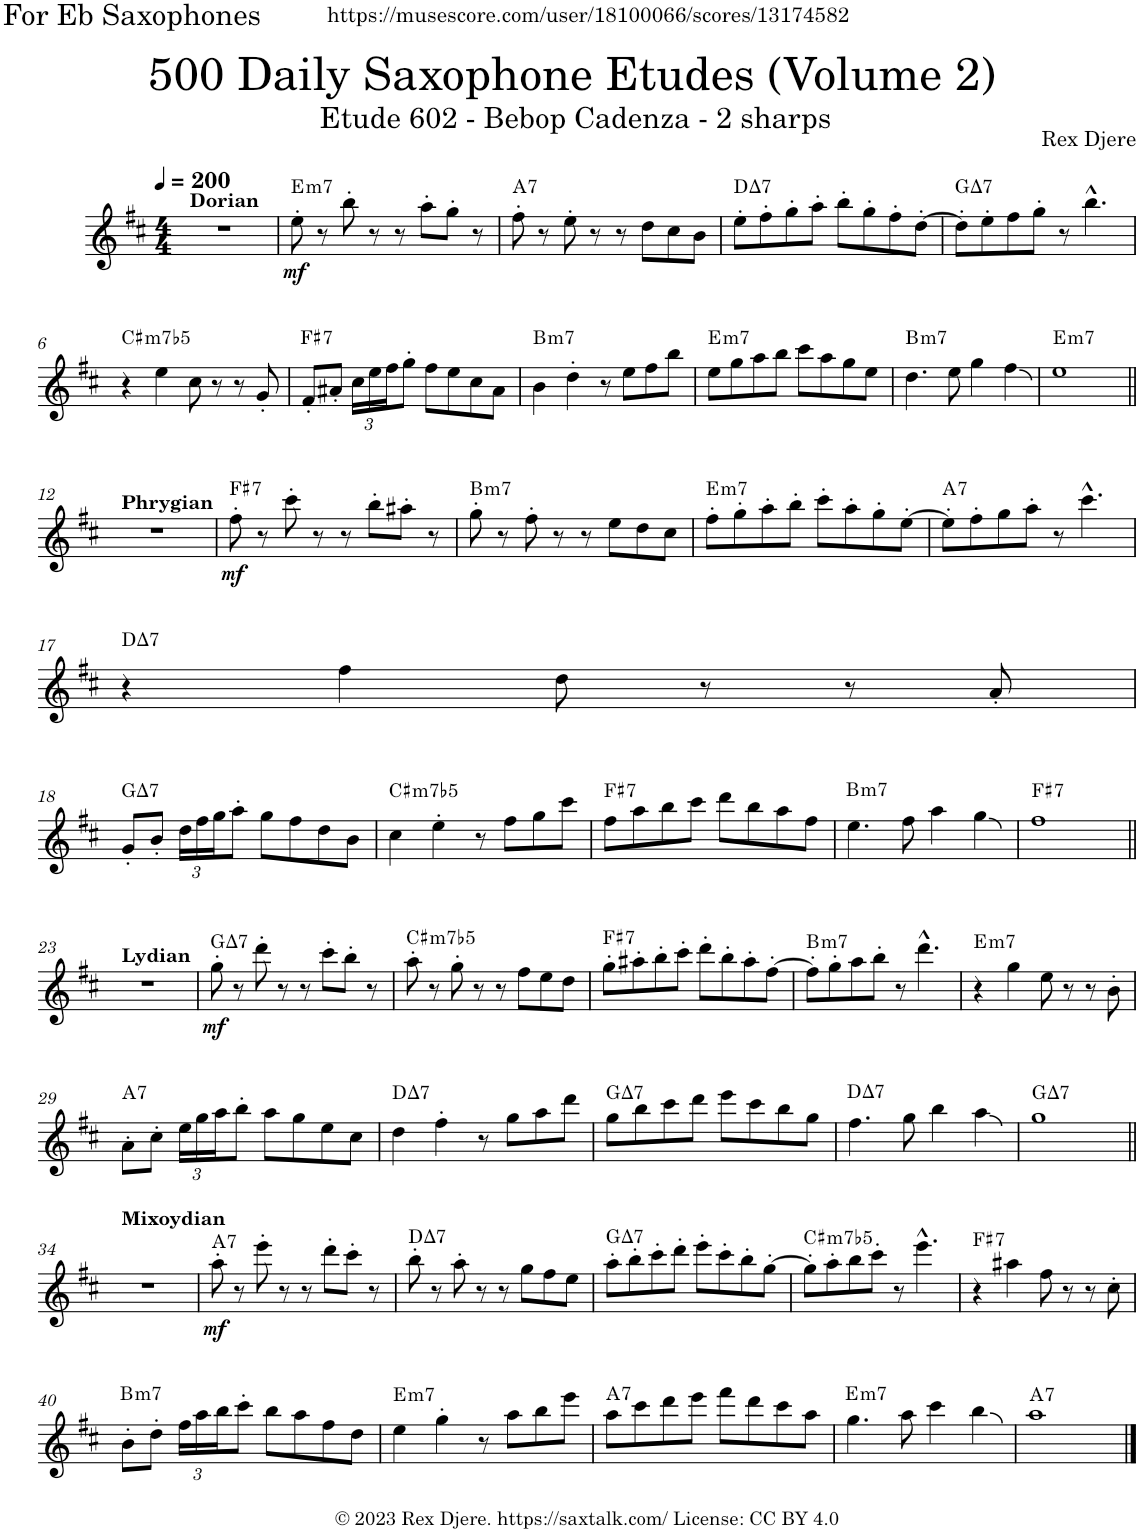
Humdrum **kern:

**kern	**dynam	**harte
*part1	*part1	*part1
*staff1	*staff1	*
*I"Alto Saxophone	*	*
*I'A. Sax.	*	*
*clefG2	*	*
*Trd5c9	*	*
*k[f#c#]	*	*
*M4/4	*	*
*MM200	*	*
=1	=1	=1
!LO:TX:a:B:t=Dorian	!	!
1r	.	.
=2	=2	=2
!	!LO:DY:b	!LO:H:kt=m7
8ee'\	mf	E:min7
8r	.	.
8bb'\	.	.
8r	.	.
8r	.	.
8aa'\L	.	.
8gg'\J	.	.
8r	.	.
=3	=3	=3
!	!	!LO:H:kt=7
8ff#'\	.	A:7
8r	.	.
8ee'\	.	.
8r	.	.
8r	.	.
8dd\L	.	.
8cc#\	.	.
8b\J	.	.
=4	=4	=4
!	!	!LO:H:kt=7
8ee'\L	.	D:maj7
8ff#'\	.	.
8gg'\	.	.
8aa'\J	.	.
8bb'\L	.	.
8gg'\	.	.
8ff#'\	.	.
[8dd'\J	.	.
=5	=5	=5
!	!	!LO:H:kt=7
8dd'\L]	.	G:maj7
8ee'\	.	.
8ff#\	.	.
8gg'\J	.	.
8r	.	.
4.bb^^\	.	.
!!LO:LB:g=z
=6	=6	=6
!	!	!LO:H:kt=m7b5
4r	.	C#:hdim7
4ee\	.	.
8cc#\	.	.
8r	.	.
8r	.	.
8g'/	.	.
=7	=7	=7
!	!	!LO:H:kt=7
8f#'/L	.	F#:7
8a#X'/J	.	.
*Xbrackettup	*	*
24cc#\LL	.	.
24ee\	.	.
24ff#\J	.	.
8gg'\J	.	.
8ff#\L	.	.
8ee\	.	.
8cc#\	.	.
8a#\J	.	.
=8	=8	=8
!	!	!LO:H:kt=m7
4b\	.	B:min7
4dd'\	.	.
8r	.	.
8ee\L	.	.
8ff#\	.	.
8bb\J	.	.
=9	=9	=9
!	!	!LO:H:kt=m7
8ee\L	.	E:min7
8gg\	.	.
8aa\	.	.
8bb\J	.	.
8ccc#\L	.	.
8aa\	.	.
8gg\	.	.
8ee\J	.	.
=10	=10	=10
!	!	!LO:H:kt=m7
4.dd\	.	B:min7
8ee\	.	.
4gg\	.	.
4ff#\	.	.
=11	=11	=11
!	!	!LO:H:kt=m7
1ee	.	E:min7
!!LO:LB:g=z
=12||	=12||	=12||
!LO:TX:a:B:t=Phrygian	!	!
1r	.	.
=13	=13	=13
!	!LO:DY:b	!LO:H:kt=7
8ff#'\	mf	F#:7
8r	.	.
8ccc#'\	.	.
8r	.	.
8r	.	.
8bb'\L	.	.
8aa#X'\J	.	.
8r	.	.
=14	=14	=14
!	!	!LO:H:kt=m7
8gg'\	.	B:min7
8r	.	.
8ff#'\	.	.
8r	.	.
8r	.	.
8ee\L	.	.
8dd\	.	.
8cc#\J	.	.
=15	=15	=15
!	!	!LO:H:kt=m7
8ff#'\L	.	E:min7
8gg'\	.	.
8aa'\	.	.
8bb'\J	.	.
8ccc#'\L	.	.
8aa'\	.	.
8gg'\	.	.
[8ee'\J	.	.
=16	=16	=16
!	!	!LO:H:kt=7
8ee'\L]	.	A:7
8ff#'\	.	.
8gg\	.	.
8aa'\J	.	.
8r	.	.
4.ccc#^^\	.	.
!!LO:LB:g=z
=17	=17	=17
!	!	!LO:H:kt=7
4r	.	D:maj7
4ff#\	.	.
8dd\	.	.
8r	.	.
8r	.	.
8a'/	.	.
!!LO:LB:g=z
=18	=18	=18
!	!	!LO:H:kt=7
8g'/L	.	G:maj7
8b'/J	.	.
24dd\LL	.	.
24ff#\	.	.
24gg\J	.	.
8aa'\J	.	.
8gg\L	.	.
8ff#\	.	.
8dd\	.	.
8b\J	.	.
=19	=19	=19
!	!	!LO:H:kt=m7b5
4cc#\	.	C#:hdim7
4ee'\	.	.
8r	.	.
8ff#\L	.	.
8gg\	.	.
8ccc#\J	.	.
=20	=20	=20
!	!	!LO:H:kt=7
8ff#\L	.	F#:7
8aa\	.	.
8bb\	.	.
8ccc#\J	.	.
8ddd\L	.	.
8bb\	.	.
8aa\	.	.
8ff#\J	.	.
=21	=21	=21
!	!	!LO:H:kt=m7
4.ee\	.	B:min7
8ff#\	.	.
4aa\	.	.
4gg\	.	.
=22	=22	=22
!	!	!LO:H:kt=7
1ff#	.	F#:7
!!LO:LB:g=z
=23||	=23||	=23||
!LO:TX:a:B:t=Lydian	!	!
1r	.	.
=24	=24	=24
!	!LO:DY:b	!LO:H:kt=7
8gg'\	mf	G:maj7
8r	.	.
8ddd'\	.	.
8r	.	.
8r	.	.
8ccc#'\L	.	.
8bb'\J	.	.
8r	.	.
=25	=25	=25
!	!	!LO:H:kt=m7b5
8aa'\	.	C#:hdim7
8r	.	.
8gg'\	.	.
8r	.	.
8r	.	.
8ff#\L	.	.
8ee\	.	.
8dd\J	.	.
=26	=26	=26
!	!	!LO:H:kt=7
8gg'\L	.	F#:7
8aa#X'\	.	.
8bb'\	.	.
8ccc#'\J	.	.
8ddd'\L	.	.
8bb'\	.	.
8aa#'\	.	.
[8ff#'\J	.	.
=27	=27	=27
!	!	!LO:H:kt=m7
8ff#'\L]	.	B:min7
8gg'\	.	.
8aa\	.	.
8bb'\J	.	.
8r	.	.
4.ddd^^\	.	.
=28	=28	=28
!	!	!LO:H:kt=m7
4r	.	E:min7
4gg\	.	.
8ee\	.	.
8r	.	.
8r	.	.
8b'\	.	.
!!LO:LB:g=z
=29	=29	=29
!	!	!LO:H:kt=7
8a'\L	.	A:7
8cc#'\J	.	.
24ee\LL	.	.
24gg\	.	.
24aa\J	.	.
8bb'\J	.	.
8aa\L	.	.
8gg\	.	.
8ee\	.	.
8cc#\J	.	.
=30	=30	=30
!	!	!LO:H:kt=7
4dd\	.	D:maj7
4ff#'\	.	.
8r	.	.
8gg\L	.	.
8aa\	.	.
8ddd\J	.	.
=31	=31	=31
!	!	!LO:H:kt=7
8gg\L	.	G:maj7
8bb\	.	.
8ccc#\	.	.
8ddd\J	.	.
8eee\L	.	.
8ccc#\	.	.
8bb\	.	.
8gg\J	.	.
=32	=32	=32
!	!	!LO:H:kt=7
4.ff#\	.	D:maj7
8gg\	.	.
4bb\	.	.
4aa\	.	.
=33	=33	=33
!	!	!LO:H:kt=7
1gg	.	G:maj7
!!LO:LB:g=z
=34||	=34||	=34||
!LO:TX:a:B:t=Mixoydian	!	!
1r	.	.
=35	=35	=35
!	!LO:DY:b	!LO:H:kt=7
8aa'\	mf	A:7
8r	.	.
8eee'\	.	.
8r	.	.
8r	.	.
8ddd'\L	.	.
8ccc#'\J	.	.
8r	.	.
=36	=36	=36
!	!	!LO:H:kt=7
8bb'\	.	D:maj7
8r	.	.
8aa'\	.	.
8r	.	.
8r	.	.
8gg\L	.	.
8ff#\	.	.
8ee\J	.	.
=37	=37	=37
!	!	!LO:H:kt=7
8aa'\L	.	G:maj7
8bb'\	.	.
8ccc#'\	.	.
8ddd'\J	.	.
8eee'\L	.	.
8ccc#'\	.	.
8bb'\	.	.
[8gg'\J	.	.
=38	=38	=38
!	!	!LO:H:kt=m7b5
8gg'\L]	.	C#:hdim7
8aa'\	.	.
8bb\	.	.
8ccc#'\J	.	.
8r	.	.
4.eee^^\	.	.
=39	=39	=39
!	!	!LO:H:kt=7
4r	.	F#:7
4aa#X\	.	.
8ff#\	.	.
8r	.	.
8r	.	.
8cc#'\	.	.
!!LO:LB:g=z
=40	=40	=40
!	!	!LO:H:kt=m7
8b'\L	.	B:min7
8dd'\J	.	.
24ff#\LL	.	.
24aa\	.	.
24bb\J	.	.
8ccc#'\J	.	.
8bb\L	.	.
8aa\	.	.
8ff#\	.	.
8dd\J	.	.
=41	=41	=41
!	!	!LO:H:kt=m7
4ee\	.	E:min7
4gg'\	.	.
8r	.	.
8aa\L	.	.
8bb\	.	.
8eee\J	.	.
=42	=42	=42
!	!	!LO:H:kt=7
8aa\L	.	A:7
8ccc#\	.	.
8ddd\	.	.
8eee\J	.	.
8fff#\L	.	.
8ddd\	.	.
8ccc#\	.	.
8aa\J	.	.
=43	=43	=43
!	!	!LO:H:kt=m7
4.gg\	.	E:min7
8aa\	.	.
4ccc#\	.	.
4bb\	.	.
=44	=44	=44
!	!	!LO:H:kt=7
1aa	.	A:7
==	==	==
*-	*-	*-
